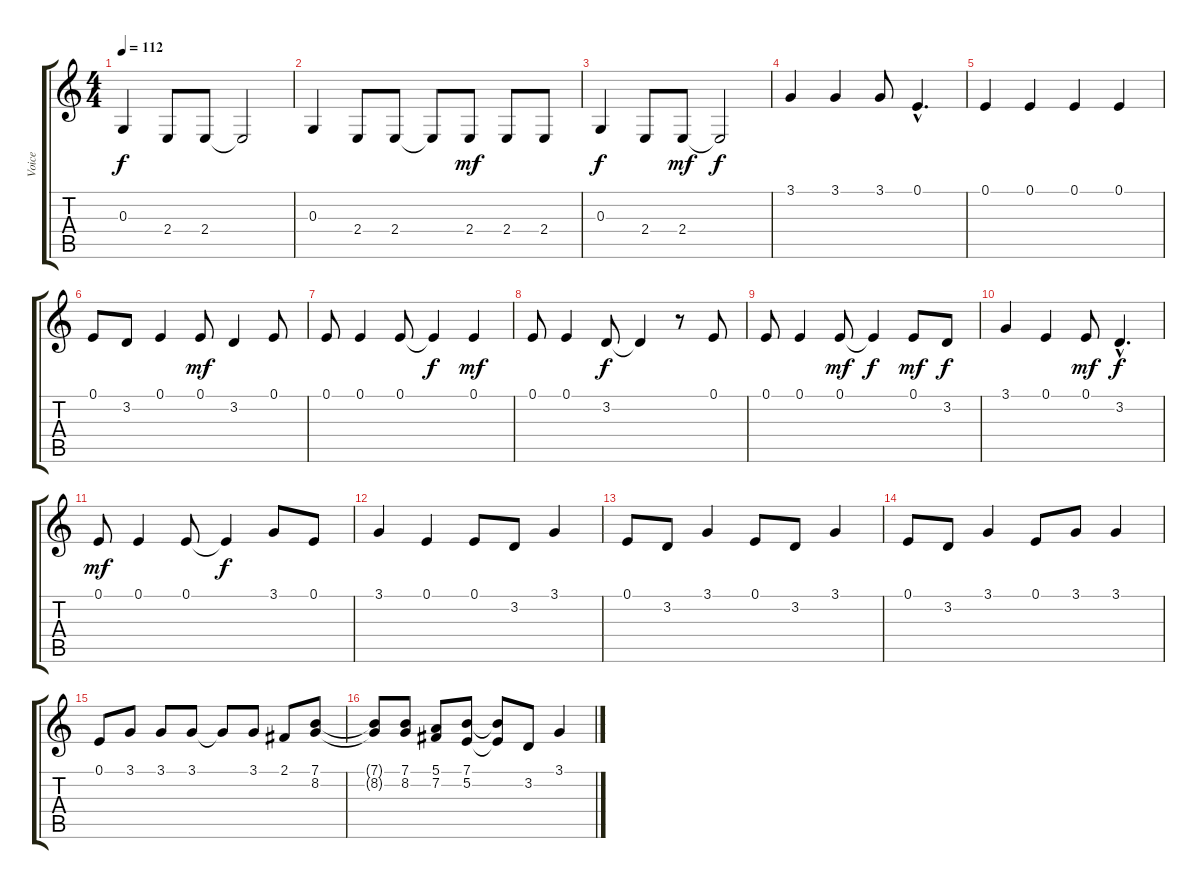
\track ("Voice" "Voice") {instrument lead6voice}
\staff {score tabs}
\tuning (E4 B3 G3 D3 A2 E2) {hide}
\ts (4 4)
\tempo 112
\clef g2
\ks c
0.3.4{dy f} 2.4.8 2.4.8 2.4{t}.2 |
0.3.4 2.4.8 2.4.8 2.4{t}.8 2.4.8{dy mf} 2.4.8 2.4.8 |
0.3.4{dy f} 2.4.8 2.4.8{dy mf} 2.4{t}.2{dy f} |
3.1.4 3.1.4 3.1.8 0.1{hac}.4{d} |
0.1.4 0.1.4 0.1.4 0.1.4 |
0.1.8 3.2.8 0.1.4 0.1.8{dy mf} 3.2.4 0.1.8 |
0.1.8 0.1.4 0.1.8 0.1{t}.4{dy f} 0.1.4{dy mf} |
0.1.8 0.1.4 3.2.8{dy f} 3.2{t}.4 r.8 0.1.8 |
0.1.8 0.1.4 0.1.8{dy mf} 0.1{t}.4{dy f} 0.1.8{dy mf} 3.2.8{dy f} |
3.1.4 0.1.4 0.1.8{dy mf} 3.2{hac}.4{d dy f} |
0.1.8{dy mf} 0.1.4 0.1.8 0.1{t}.4{dy f} 3.1.8 0.1.8 |
3.1.4 0.1.4 0.1.8 3.2.8 3.1.4 |
0.1.8 3.2.8 3.1.4 0.1.8 3.2.8 3.1.4 |
0.1.8 3.2.8 3.1.4 0.1.8 3.1.8 3.1.4 |
0.1.8 3.1.8 3.1.8 3.1.8 3.1{t}.8 3.1.8 2.1.8 (7.1 8.2).8 |
(7.1{t} 8.2{t}).8 (7.1 8.2).8 (5.1 7.2).8 (7.1 5.2).8 (7.1{t} 5.2{t}).8 3.2.8 3.1.4
